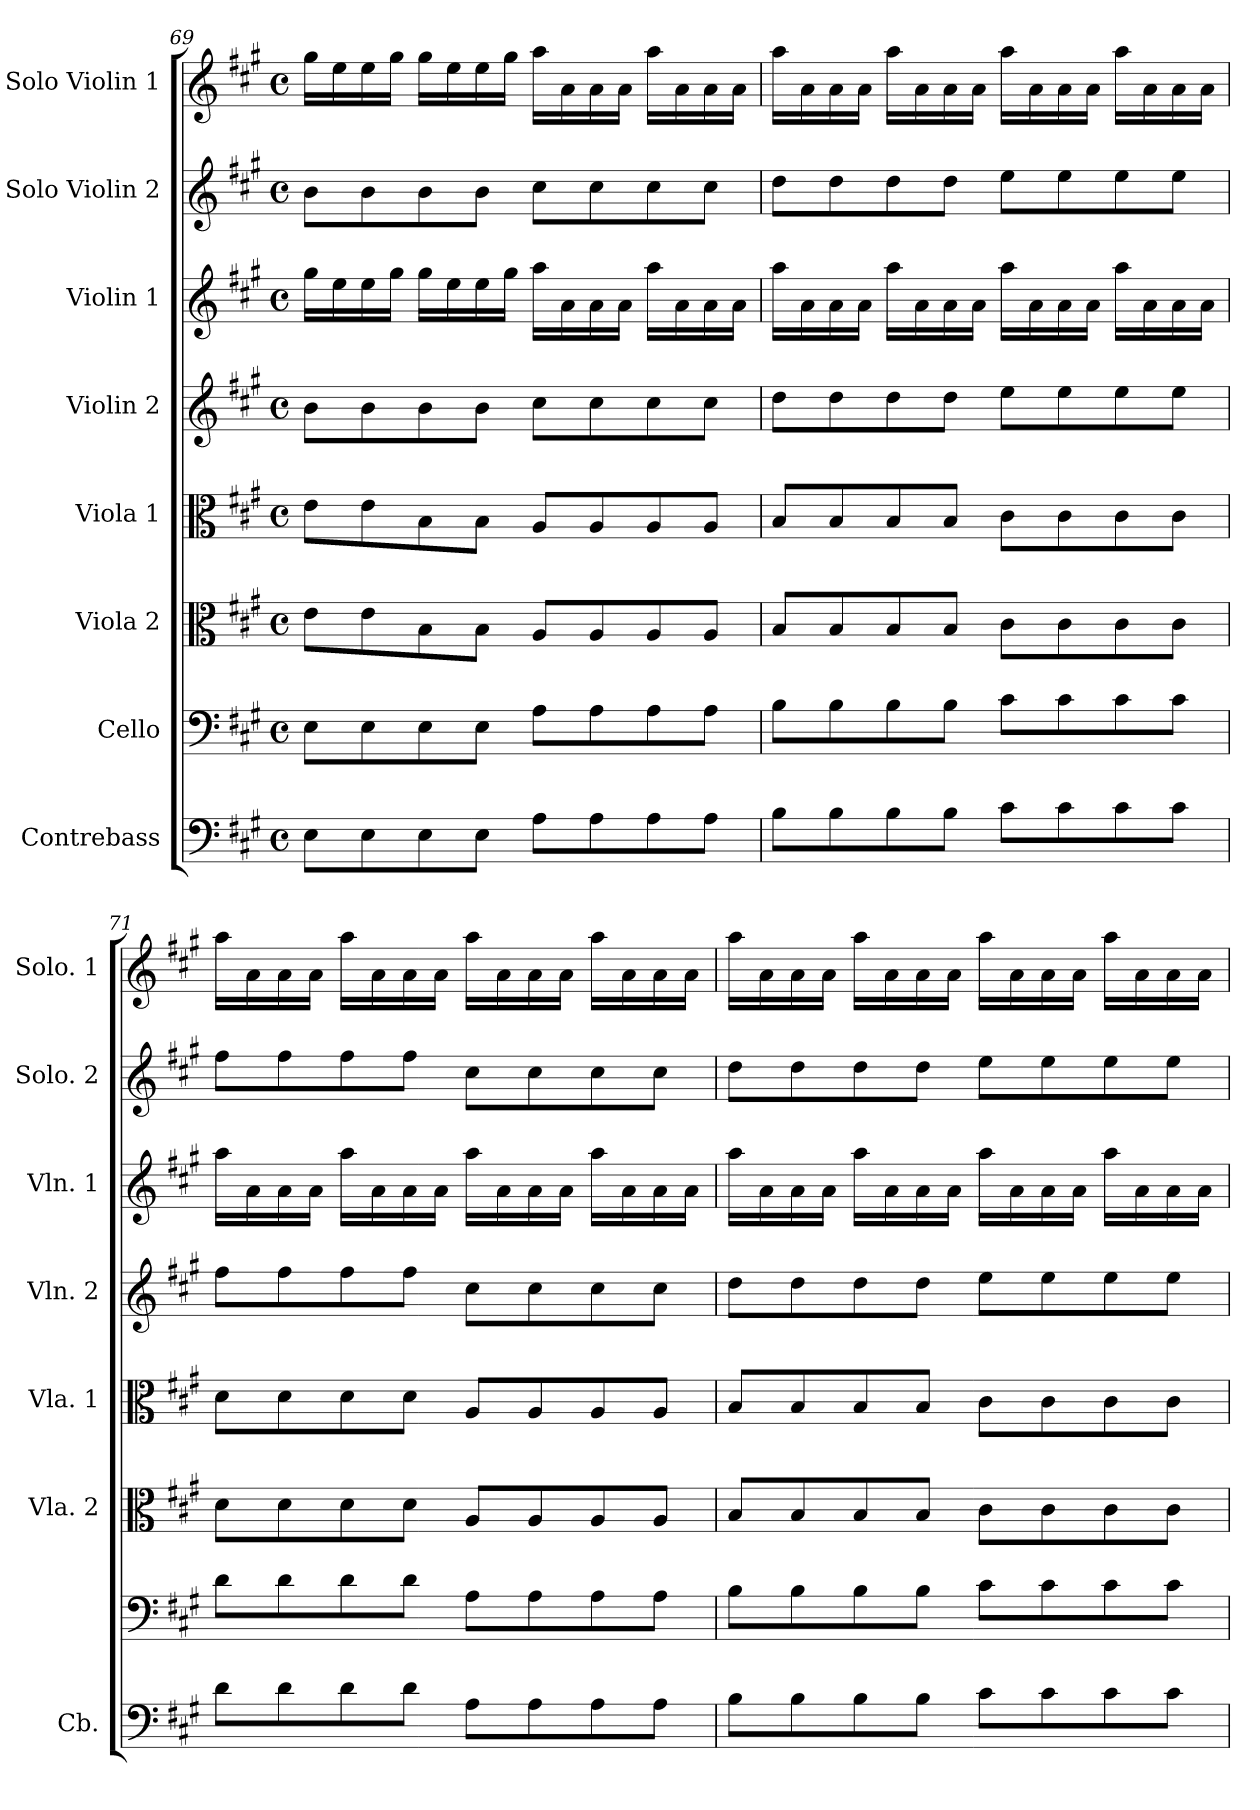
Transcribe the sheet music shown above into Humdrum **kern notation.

**kern	**kern	**kern	**kern	**kern	**kern	**kern	**kern
*part8	*part7	*part6	*part5	*part4	*part3	*part2	*part1
*staff8	*staff7	*staff6	*staff5	*staff4	*staff3	*staff2	*staff1
*I"Contrebass	*I"Cello	*I"Viola 2	*I"Viola 1	*I"Violin 2	*I"Violin 1	*I"Solo Violin 2	*I"Solo Violin 1
*I'Cb.	*	*I'Vla. 2	*I'Vla. 1	*I'Vln. 2	*I'Vln. 1	*I'Solo. 2	*I'Solo. 1
!!LO:PB:g=z
*clefF4	*clefF4	*clefC3	*clefC3	*clefG2	*clefG2	*clefG2	*clefG2
*ITrd7c12	*	*	*	*	*	*	*
*k[f#c#g#]	*k[f#c#g#]	*k[f#c#g#]	*k[f#c#g#]	*k[f#c#g#]	*k[f#c#g#]	*k[f#c#g#]	*k[f#c#g#]
*M4/4	*M4/4	*M4/4	*M4/4	*M4/4	*M4/4	*M4/4	*M4/4
*met(c)	*met(c)	*met(c)	*met(c)	*met(c)	*met(c)	*met(c)	*met(c)
=69	=69	=69	=69	=69	=69	=69	=69
8EE\L	8E\L	8e\L	8e\L	8b\L	16gg#\LL	8b\L	16gg#\LL
.	.	.	.	.	16ee\	.	16ee\
8EE\	8E\	8e\	8e\	8b\	16ee\	8b\	16ee\
.	.	.	.	.	16gg#\JJ	.	16gg#\JJ
8EE\	8E\	8B\	8B\	8b\	16gg#\LL	8b\	16gg#\LL
.	.	.	.	.	16ee\	.	16ee\
8EE\J	8E\J	8B\J	8B\J	8b\J	16ee\	8b\J	16ee\
.	.	.	.	.	16gg#\JJ	.	16gg#\JJ
8AA\L	8A\L	8A/L	8A/L	8cc#\L	16aa\LL	8cc#\L	16aa\LL
.	.	.	.	.	16a\	.	16a\
8AA\	8A\	8A/	8A/	8cc#\	16a\	8cc#\	16a\
.	.	.	.	.	16a\JJ	.	16a\JJ
8AA\	8A\	8A/	8A/	8cc#\	16aa\LL	8cc#\	16aa\LL
.	.	.	.	.	16a\	.	16a\
8AA\J	8A\J	8A/J	8A/J	8cc#\J	16a\	8cc#\J	16a\
.	.	.	.	.	16a\JJ	.	16a\JJ
=70	=70	=70	=70	=70	=70	=70	=70
8BB\L	8B\L	8B/L	8B/L	8dd\L	16aa\LL	8dd\L	16aa\LL
.	.	.	.	.	16a\	.	16a\
8BB\	8B\	8B/	8B/	8dd\	16a\	8dd\	16a\
.	.	.	.	.	16a\JJ	.	16a\JJ
8BB\	8B\	8B/	8B/	8dd\	16aa\LL	8dd\	16aa\LL
.	.	.	.	.	16a\	.	16a\
8BB\J	8B\J	8B/J	8B/J	8dd\J	16a\	8dd\J	16a\
.	.	.	.	.	16a\JJ	.	16a\JJ
8C#\L	8c#\L	8c#\L	8c#\L	8ee\L	16aa\LL	8ee\L	16aa\LL
.	.	.	.	.	16a\	.	16a\
8C#\	8c#\	8c#\	8c#\	8ee\	16a\	8ee\	16a\
.	.	.	.	.	16a\JJ	.	16a\JJ
8C#\	8c#\	8c#\	8c#\	8ee\	16aa\LL	8ee\	16aa\LL
.	.	.	.	.	16a\	.	16a\
8C#\J	8c#\J	8c#\J	8c#\J	8ee\J	16a\	8ee\J	16a\
.	.	.	.	.	16a\JJ	.	16a\JJ
!!LO:PB:g=z
=71	=71	=71	=71	=71	=71	=71	=71
8D\L	8d\L	8d\L	8d\L	8ff#\L	16aa\LL	8ff#\L	16aa\LL
.	.	.	.	.	16a\	.	16a\
8D\	8d\	8d\	8d\	8ff#\	16a\	8ff#\	16a\
.	.	.	.	.	16a\JJ	.	16a\JJ
8D\	8d\	8d\	8d\	8ff#\	16aa\LL	8ff#\	16aa\LL
.	.	.	.	.	16a\	.	16a\
8D\J	8d\J	8d\J	8d\J	8ff#\J	16a\	8ff#\J	16a\
.	.	.	.	.	16a\JJ	.	16a\JJ
8AA\L	8A\L	8A/L	8A/L	8cc#\L	16aa\LL	8cc#\L	16aa\LL
.	.	.	.	.	16a\	.	16a\
8AA\	8A\	8A/	8A/	8cc#\	16a\	8cc#\	16a\
.	.	.	.	.	16a\JJ	.	16a\JJ
8AA\	8A\	8A/	8A/	8cc#\	16aa\LL	8cc#\	16aa\LL
.	.	.	.	.	16a\	.	16a\
8AA\J	8A\J	8A/J	8A/J	8cc#\J	16a\	8cc#\J	16a\
.	.	.	.	.	16a\JJ	.	16a\JJ
=72	=72	=72	=72	=72	=72	=72	=72
8BB\L	8B\L	8B/L	8B/L	8dd\L	16aa\LL	8dd\L	16aa\LL
.	.	.	.	.	16a\	.	16a\
8BB\	8B\	8B/	8B/	8dd\	16a\	8dd\	16a\
.	.	.	.	.	16a\JJ	.	16a\JJ
8BB\	8B\	8B/	8B/	8dd\	16aa\LL	8dd\	16aa\LL
.	.	.	.	.	16a\	.	16a\
8BB\J	8B\J	8B/J	8B/J	8dd\J	16a\	8dd\J	16a\
.	.	.	.	.	16a\JJ	.	16a\JJ
8C#\L	8c#\L	8c#\L	8c#\L	8ee\L	16aa\LL	8ee\L	16aa\LL
.	.	.	.	.	16a\	.	16a\
8C#\	8c#\	8c#\	8c#\	8ee\	16a\	8ee\	16a\
.	.	.	.	.	16a\JJ	.	16a\JJ
8C#\	8c#\	8c#\	8c#\	8ee\	16aa\LL	8ee\	16aa\LL
.	.	.	.	.	16a\	.	16a\
8C#\J	8c#\J	8c#\J	8c#\J	8ee\J	16a\	8ee\J	16a\
.	.	.	.	.	16a\JJ	.	16a\JJ
=	=	=	=	=	=	=	=
*-	*-	*-	*-	*-	*-	*-	*-
